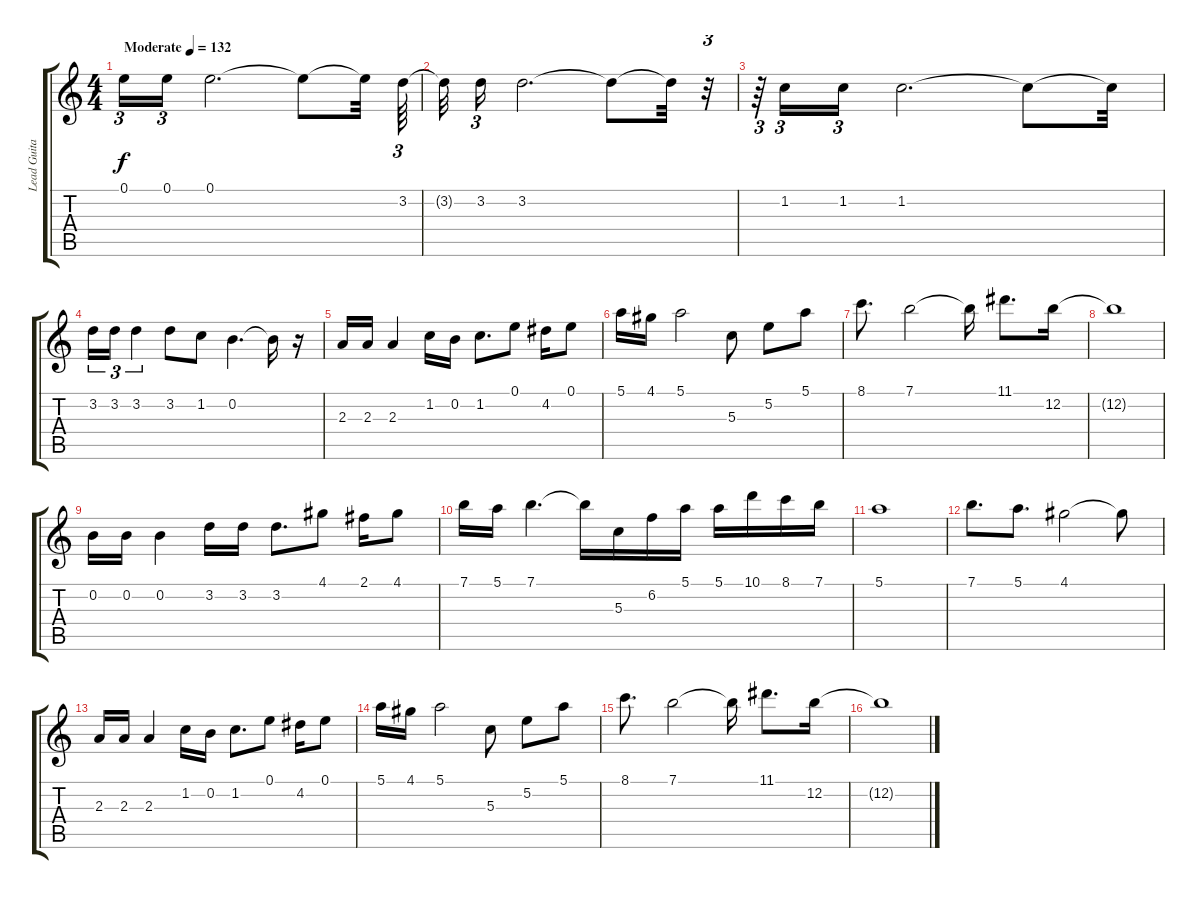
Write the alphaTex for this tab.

\track ("Lead Guitar 2" "Lead Guita") {instrument distortionguitar}
\staff {score tabs}
\tuning (E4 B3 G3 D3 A2 E2) {hide}
\ts (4 4)
\tempo (132 "Moderate")
\clef g2
\ks c
0.1.16{tu (3 2) dy f instrument distortionguitar} 0.1.16{tu (3 2)} 0.1.2{d} 0.1{t}.8 0.1{t}.32 3.2.64{tu (3 2)} |
3.2{t}.32 3.2.16{tu (3 2)} 3.2.2{d} 3.2{t}.8 3.2{t}.32 r.32{tu (3 2)} |
r.64{tu (3 2)} 1.2.16{tu (3 2)} 1.2.16{tu (3 2)} 1.2.2{d} 1.2{t}.8 1.2{t}.32 |
3.2.16{tu (3 2)} 3.2.16{tu (3 2)} 3.2.4{tu (3 2)} 3.2.8 1.2.8 0.2.4{d} 0.2{t}.16 r.16 |
2.3.16 2.3.16 2.3.4 1.2.16 0.2.16 1.2.8{d} 0.1.8 4.2.16 0.1.8 |
5.1.16 4.1.16 5.1.2 5.3.8 5.2.8 5.1.8 |
8.1.8{d} 7.1.2 7.1{t}.16 11.1.8{d} 12.2.16 |
12.2{t}.1 |
0.2.16 0.2.16 0.2.4 3.2.16 3.2.16 3.2.8{d} 4.1.8 2.1.16 4.1.8 |
7.1.16 5.1.16 7.1.4{d} 7.1{t}.16 5.3.16 6.2.16 5.1.16 5.1.16 10.1.16 8.1.16 7.1.16 |
5.1.1 |
7.1.8{d} 5.1.8{d} 4.1.2 4.1{t}.8 |
2.3.16 2.3.16 2.3.4 1.2.16 0.2.16 1.2.8{d} 0.1.8 4.2.16 0.1.8 |
5.1.16 4.1.16 5.1.2 5.3.8 5.2.8 5.1.8 |
8.1.8{d} 7.1.2 7.1{t}.16 11.1.8{d} 12.2.16 |
12.2{t}.1
